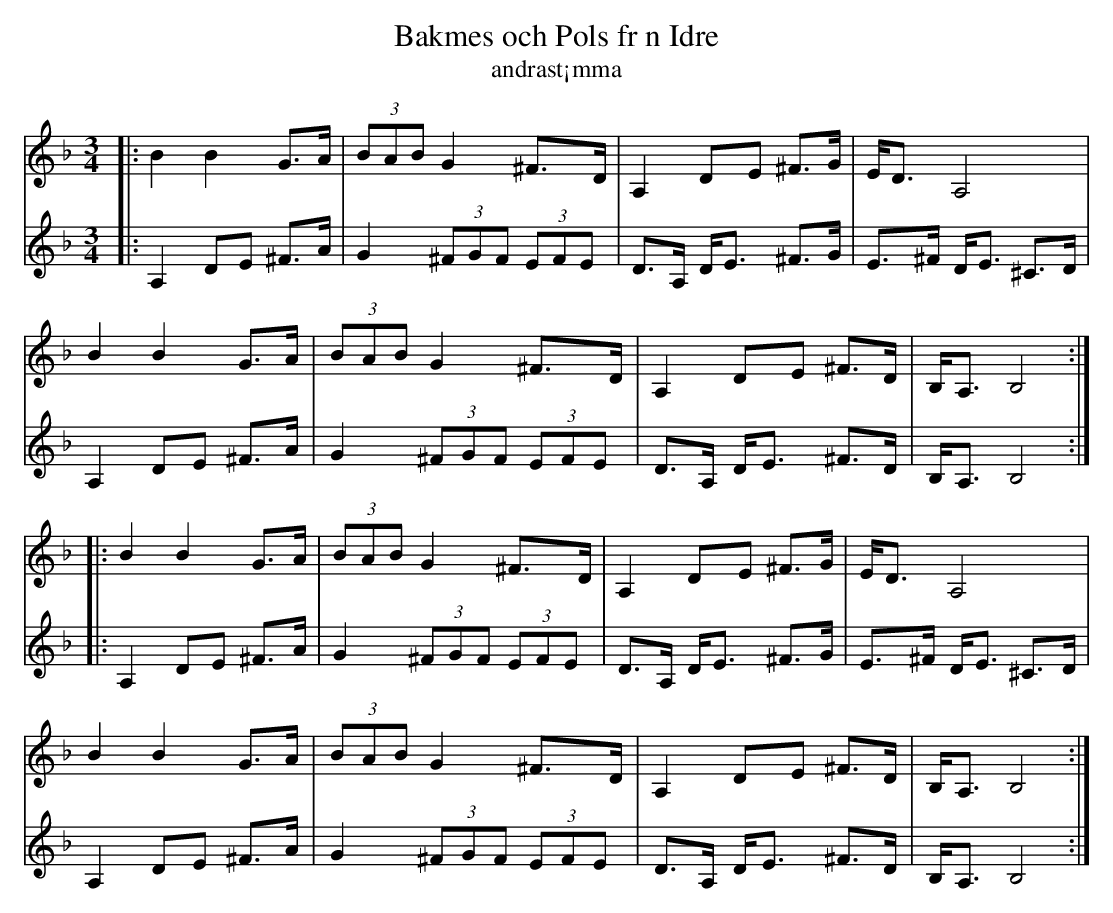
X:1
T: Bakmes och Pols fr n Idre
T: andrast¡mma
M: 3/4
L: 1/8
K: Gdor
V:2
|: B2 B2 G>A | (3:2 BAB G2 ^F>D | A,2 DE ^F>G | E<D A,4 |
B2 B2 G>A | (3:2 BAB G2 ^F>D | A,2 DE ^F>D | B,<A, B,4 :|
|: B2 B2 G>A | (3:2 BAB G2 ^F>D | A,2 DE ^F>G | E<D A,4 |
B2 B2 G>A | (3:2 BAB G2 ^F>D | A,2 DE ^F>D | B,<A, B,4 :|
V:1
|: A,2 DE ^F>A | G2 (3:2 ^FGF (3:2 EFE | D>A, D<E ^F>G |E>^F D<E ^C>D |
A,2 DE ^F>A | G2 (3:2 ^FGF (3:2 EFE | D>A, D<E ^F>D | B,<A, B,4 :|]
|: A,2 DE ^F>A | G2 (3:2 ^FGF (3:2 EFE | D>A, D<E ^F>G |E>^F D<E ^C>D |
A,2 DE ^F>A | G2 (3:2 ^FGF (3:2 EFE | D>A, D<E ^F>D | B,<A, B,4 :|]
